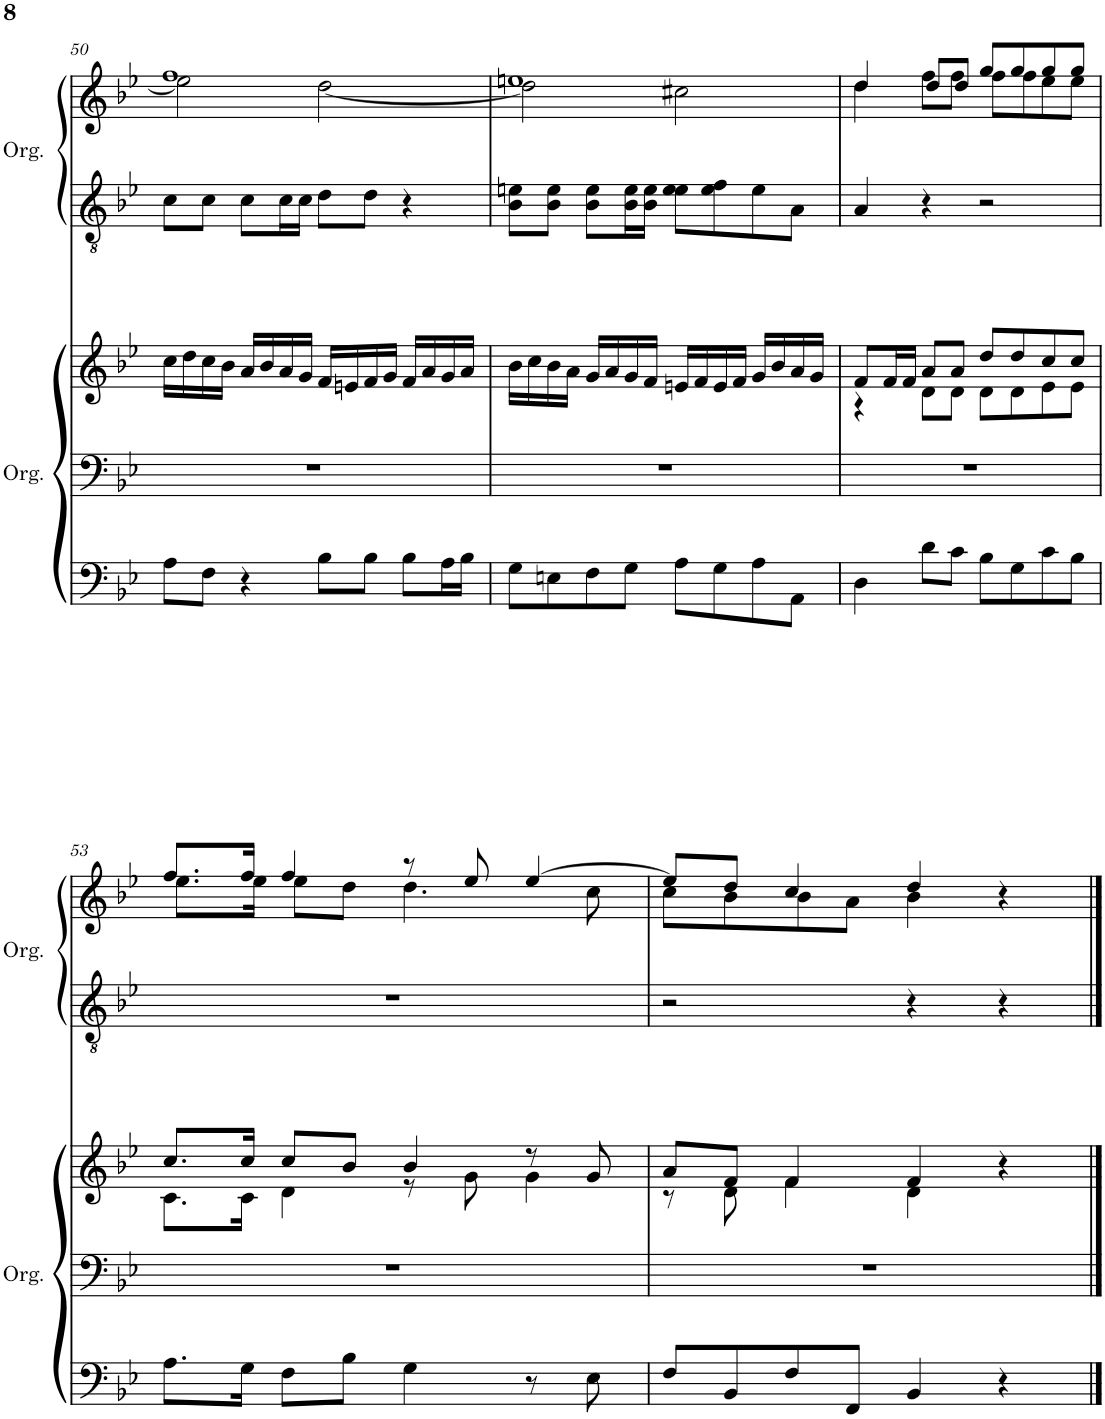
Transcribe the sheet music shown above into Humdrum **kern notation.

**kern	**kern	**kern	**kern	**kern
*part2	*part2	*part2	*part1	*part1
*staff5	*staff4	*staff3	*staff2	*staff1
*I"Organ	*	*	*I"Organ	*
*I'Org.	*	*	*I'Org.	*
!!LO:PB:g=z
*clefF4	*clefF4	*clefF4	*clefGv2	*clefG2
*k[b-e-]	*k[b-e-]	*k[b-e-]	*k[b-e-]	*k[b-e-]
*M4/4	*M4/4	*M4/4	*M4/4	*M4/4
=50	=50	=50	=50	=50
*	*	*	*	*^
8A\L	1r	16cc\LL	8c\L	1ff	2ee\]
.	.	16dd\	.	.	.
8F\J	.	16cc\	8c\J	.	.
.	.	16b-\JJ	.	.	.
4r	.	16a/LL	8c\L	.	.
.	.	16b-/	.	.	.
.	.	16a/	16c\L	.	.
.	.	16g/JJ	16c\JJ	.	.
8B-\L	.	16f/LL	8d\L	.	[2dd\
.	.	16en/	.	.	.
8B-\J	.	16f/	8d\J	.	.
.	.	16g/JJ	.	.	.
8B-\L	.	16f/LL	4r	.	.
.	.	16a/	.	.	.
16A\L	.	16g/	.	.	.
16B-\JJ	.	16a/JJ	.	.	.
=51	=51	=51	=51	=51	=51
8G\L	1r	16b-\LL	8B-\ 8en\L	1een	2dd\]
.	.	16cc\	.	.	.
8En\	.	16b-\	8B-\ 8e\J	.	.
.	.	16a\JJ	.	.	.
8F\	.	16g/LL	8B-\ 8e\L	.	.
.	.	16a/	.	.	.
8G\J	.	16g/	16B-\ 16e\L	.	.
.	.	16f/JJ	16B-\ 16e\JJ	.	.
8A\L	.	16en/LL	8e\ 8e\L	.	2cc#X\
.	.	16f/	.	.	.
8G\	.	16e/	8e\ 8f\	.	.
.	.	16f/JJ	.	.	.
8A\	.	16g/LL	8e\	.	.
.	.	16b-/	.	.	.
8AA\J	.	16a/	8A\J	.	.
.	.	16g/JJ	.	.	.
=52	=52	=52	=52	=52	=52
*	*	*^	*	*	*
4D\	1r	8f/L	4r	4A/	4dd/	4dd\
.	.	16f/L	.	.	.	.
.	.	16f/JJ	.	.	.	.
8d\L	.	8a/L	8d\L	4r	8dd/L	8ff\L
8c\J	.	8a/J	8d\J	.	8dd/J	8ff\J
8B-\L	.	8dd/L	8d\L	2r	8gg/L	8ff\L
8G\	.	8dd/	8d\	.	8gg/	8ff\
8c\	.	8cc/	8e-\	.	8gg/	8ee-\
8B-\J	.	8cc/J	8e-\J	.	8gg/J	8ee-\J
!!LO:LB:g=z	!!
=53	=53	=53	=53	=53	=53	=53
8.A\L	1r	8.cc/L	8.c\L	1r	8.ff/L	8.ee-\L
16G\Jk	.	16cc/Jk	16c\Jk	.	16ff/Jk	16ee-\Jk
8F\L	.	8cc/L	4d\	.	4ff/	8ee-\L
8B-\J	.	8b-/J	.	.	.	8dd\J
4G\	.	4b-/	8r	.	8r	4.dd\
.	.	.	8g\	.	8ee-/	.
8r	.	8r	4g\	.	[4ee-/	.
8E-\	.	8g/	.	.	.	8cc\
=54	=54	=54	=54	=54	=54	=54
8F/L	1r	8a/L	8r	2r	8ee-/L]	8cc\L
8BB-/	.	8f/J	8d\	.	8dd/J	8b-\
8F/	.	4f/	4f\	.	4cc/	8b-\
8FF/J	.	.	.	.	.	8a\J
4BB-/	.	4f/	4d\	4r	4dd/	4b-\
4r	.	4r	4ryy	4r	4r	4ryy
*	*	*v	*v	*	*v	*v
==	==	==	==	==
*-	*-	*-	*-	*-
